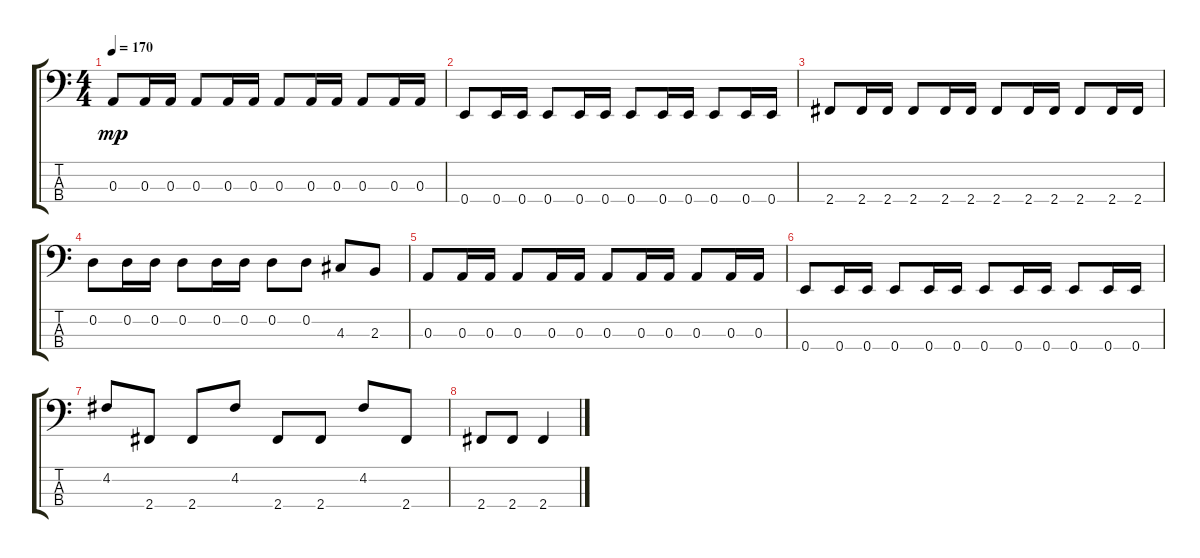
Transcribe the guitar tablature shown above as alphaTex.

\track "" {instrument electricbassfinger}
\staff {score tabs}
\tuning (G2 D2 A1 E1) {hide}
\ts (4 4)
\tempo 170
\clef f4
\ks c
0.3.8{dy mp} 0.3.16 0.3.16 0.3.8 0.3.16 0.3.16 0.3.8 0.3.16 0.3.16 0.3.8 0.3.16 0.3.16 |
0.4.8 0.4.16 0.4.16 0.4.8 0.4.16 0.4.16 0.4.8 0.4.16 0.4.16 0.4.8 0.4.16 0.4.16 |
2.4.8 2.4.16 2.4.16 2.4.8 2.4.16 2.4.16 2.4.8 2.4.16 2.4.16 2.4.8 2.4.16 2.4.16 |
0.2.8 0.2.16 0.2.16 0.2.8 0.2.16 0.2.16 0.2.8 0.2.8 4.3.8 2.3.8 |
0.3.8 0.3.16 0.3.16 0.3.8 0.3.16 0.3.16 0.3.8 0.3.16 0.3.16 0.3.8 0.3.16 0.3.16 |
0.4.8 0.4.16 0.4.16 0.4.8 0.4.16 0.4.16 0.4.8 0.4.16 0.4.16 0.4.8 0.4.16 0.4.16 |
4.2.8 2.4.8 2.4.8 4.2.8 2.4.8 2.4.8 4.2.8 2.4.8 |
2.4.8 2.4.8 2.4.4
